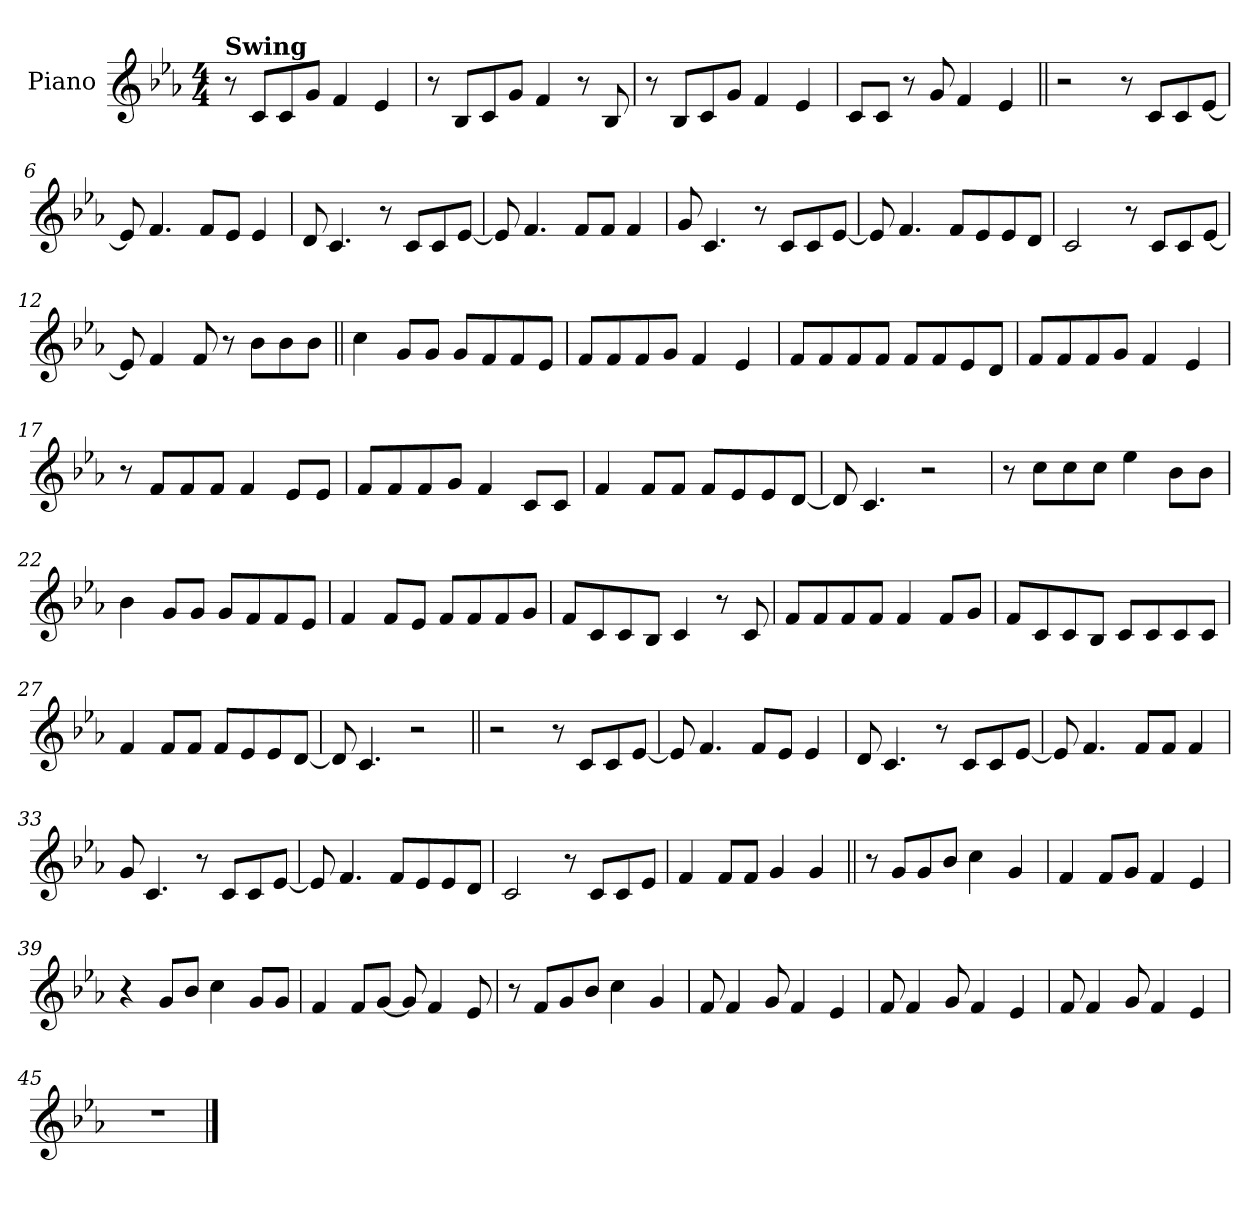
**kern
*part1
*staff1
*I"Piano
*I'Pno.
*clefG2
*k[b-e-a-]
*M4/4
*MM160
=1
!LO:TX:B:t=Swing
8r
8c!L
8c!
8g!J
4f!
4e-!
=2
8r
8B-!L
8c!
8g!J
4f!
8r
8B-!
=3
8r
8B-!L
8c!
8g!J
4f!
4e-!
=4
8c!L
8c!J
8r
8g!
4f!
4e-!
=5||
2r
8r
8cL
8c
[8e-J
=6
8e-]
4.f
8fL
8e-J
4e-
=7
8d
4.c
8r
8cL
8c
[8e-J
=8
8e-]
4.f
8fL
8fJ
4f
=9
8g
4.c
8r
8cL
8c
[8e-J
=10
8e-]
4.f
8fL
8e-
8e-
8dJ
=11
2c
8r
8cL
8c
[8e-J
=12
8e-]
4f
8f
8r
8b-L
8b-
8b-J
=13||
4cc
8gL
8gJ
8gL
8f
8f
8e-J
=14
8fL
8f
8f
8gJ
4f
4e-
=15
8fL
8f
8f
8fJ
8fL
8f
8e-
8dJ
=16
8fL
8f
8f
8gJ
4f
4e-
=17
8r
8fL
8f
8fJ
4f
8e-L
8e-J
=18
8fL
8f
8f
8gJ
4f
8cL
8cJ
=19
4f
8fL
8fJ
8fL
8e-
8e-
[8dJ
=20
8d]
4.c
2r
=21
8r
8ccL
8cc
8ccJ
4ee-
8b-L
8b-J
=22
4b-
8gL
8gJ
8gL
8f
8f
8e-J
=23
4f
8fL
8e-J
8fL
8f
8f
8gJ
=24
8fL
8c
8c
8B-J
4c
8r
8c
=25
8fL
8f
8f
8fJ
4f
8fL
8gJ
=26
8fL
8c
8c
8B-J
8cL
8c
8c
8cJ
=27
4f
8fL
8fJ
8fL
8e-
8e-
[8dJ
=28
8d]
4.c
2r
=29||
2r
8r
8cL
8c
[8e-J
=30
8e-]
4.f
8fL
8e-J
4e-
=31
8d
4.c
8r
8cL
8c
[8e-J
=32
8e-]
4.f
8fL
8fJ
4f
=33
8g
4.c
8r
8cL
8c
[8e-J
=34
8e-]
4.f
8fL
8e-
8e-
8dJ
=35
2c
8r
8cL
8c
8e-J
=36
4f
8fL
8fJ
4g
4g
=37||
8r
8gL
8g
8b-J
4cc
4g
=38
4f
8fL
8gJ
4f
4e-
=39
4r
8gL
8b-J
4cc
8gL
8gJ
=40
4f
8fL
[8gJ
8g]
4f
8e-
=41
8r
8fL
8g
8b-J
4cc
4g
=42
8f
4f
8g
4f
4e-
=43
8f
4f
8g
4f
4e-
=44
8f
4f
8g
4f
4e-
=45
1r
==
*-
